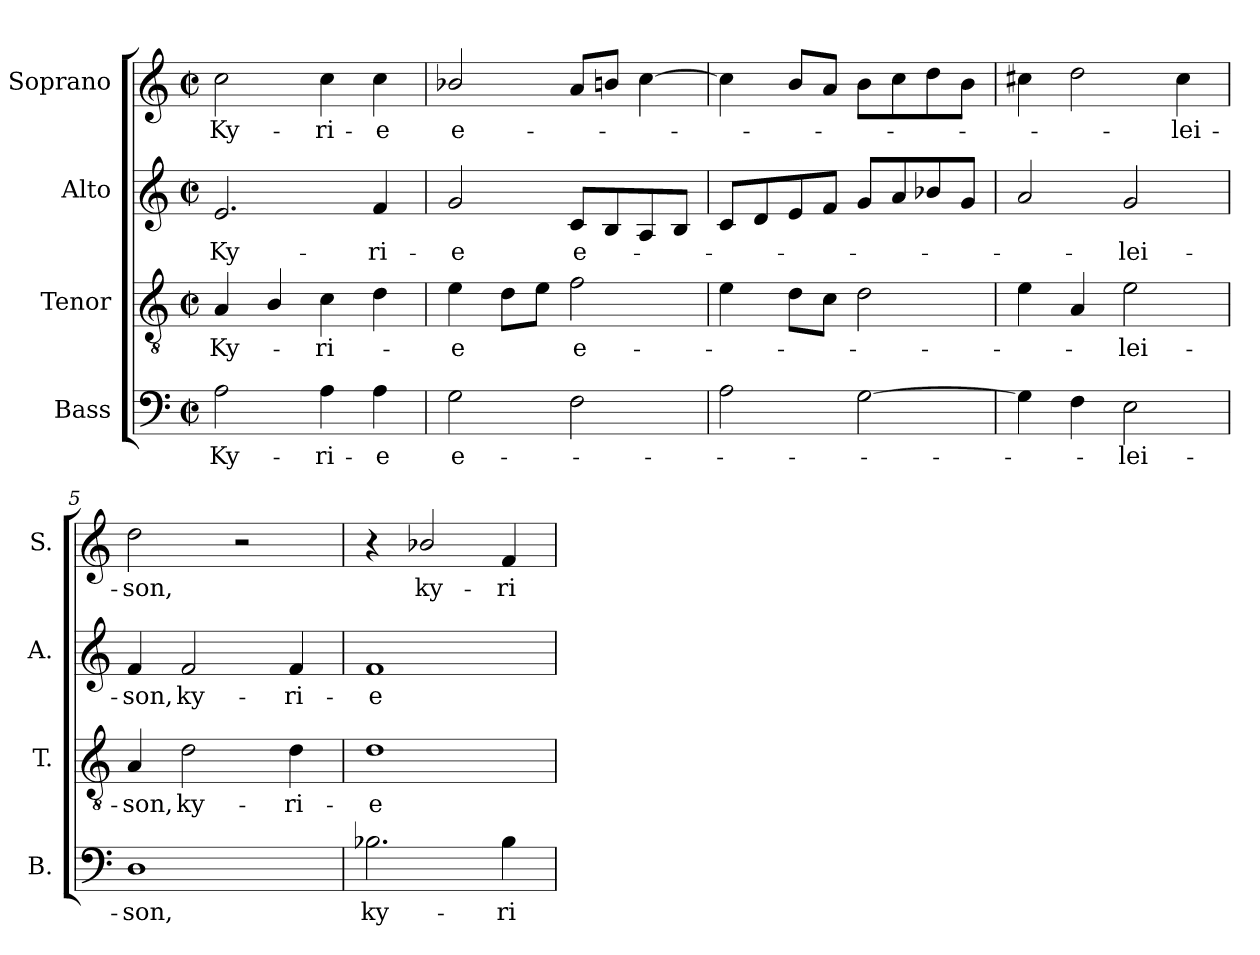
**kern	**text	**kern	**text	**kern	**text	**kern	**text
*part4	*part4	*part3	*part3	*part2	*part2	*part1	*part1
*staff4	*staff4	*staff3	*staff3	*staff2	*staff2	*staff1	*staff1
*I"Bass	*	*I"Tenor	*	*I"Alto	*	*I"Soprano	*
*I'B.	*	*I'T.	*	*I'A.	*	*I'S.	*
!!LO:PB:g=z
*clefF4	*	*clefGv2	*	*clefG2	*	*clefG2	*
*	*	*ITrd7c12	*	*	*	*	*
*k[]	*	*k[]	*	*k[]	*	*k[]	*
*C:	*	*C:	*	*C:	*	*C:	*
*M2/2	*	*M2/2	*	*M2/2	*	*M2/2	*
*met(c|)	*	*met(c|)	*	*met(c|)	*	*met(c|)	*
=1	=1	=1	=1	=1	=1	=1	=1
!	!LO:LY:b:color=#000000	!	!	!	!	!	!
!	!	!	!LO:LY:b:color=#000000	!	!	!	!
!	!	!	!	!	!LO:LY:b:color=#000000	!	!
!	!	!	!	!	!	!	!LO:LY:b:color=#000000
2Ai\	Ky-	4AAi/	Ky-	2.ei/	Ky-	2cci\	Ky-
.	.	4BBi/	.	.	.	.	.
!	!LO:LY:b:color=#000000	!	!	!	!	!	!
!	!	!	!LO:LY:b:color=#000000	!	!	!	!
!	!	!	!	!	!	!	!LO:LY:b:color=#000000
4Ai\	-ri-	4Ci\	-ri-	.	.	4cci\	-ri-
!	!LO:LY:b:color=#000000	!	!	!	!	!	!
!	!	!	!	!	!LO:LY:b:color=#000000	!	!
!	!	!	!	!	!	!	!LO:LY:b:color=#000000
4Ai\	-e	4Di\	.	4fi/	-ri-	4cci\	-e
=2	=2	=2	=2	=2	=2	=2	=2
!	!LO:LY:b:color=#000000	!	!	!	!	!	!
!	!	!	!LO:LY:b:color=#000000	!	!	!	!
!	!	!	!	!	!LO:LY:b:color=#000000	!	!
!	!	!	!	!	!	!	!LO:LY:b:color=#000000
2Gi\	e-	4Ei\	-e	2gi/	-e	2b-Xi/	e-
.	.	8Di\L	.	.	.	.	.
.	.	8Ei\J	.	.	.	.	.
!	!	!	!LO:LY:b:color=#000000	!	!	!	!
!	!	!	!	!	!LO:LY:b:color=#000000	!	!
2Fi\	.	2Fi\	e-	8ci/L	e-	8ai/L	.
.	.	.	.	8Bi/	.	8bi/J	.
.	.	.	.	8Ai/	.	[4cci\	.
.	.	.	.	8Bi/J	.	.	.
=3	=3	=3	=3	=3	=3	=3	=3
2Ai\	.	4Ei\	.	8ci/L	.	4cci\]	.
.	.	.	.	8di/	.	.	.
.	.	8Di\L	.	8ei/	.	8bi/L	.
.	.	8Ci\J	.	8fi/J	.	8ai/J	.
[2Gi\	.	2Di\	.	8gi/L	.	8bi\L	.
.	.	.	.	8ai/	.	8cci\	.
.	.	.	.	8b-Xi/	.	8ddi\	.
.	.	.	.	8gi/J	.	8bi\J	.
=4	=4	=4	=4	=4	=4	=4	=4
4Gi\]	.	4Ei\	.	2ai/	.	4cc#Xi\	.
4Fi\	.	4AAi/	.	.	.	2ddi\	.
!	!LO:LY:b:color=#000000	!	!	!	!	!	!
!	!	!	!LO:LY:b:color=#000000	!	!	!	!
!	!	!	!	!	!LO:LY:b:color=#000000	!	!
2Ei\	-lei-	2Ei\	-lei-	2gi/	-lei-	.	.
!	!	!	!	!	!	!	!LO:LY:b:color=#000000
.	.	.	.	.	.	4cc#i\	-lei-
=5	=5	=5	=5	=5	=5	=5	=5
!	!LO:LY:b:color=#000000	!	!	!	!	!	!
!	!	!	!LO:LY:b:color=#000000	!	!	!	!
!	!	!	!	!	!LO:LY:b:color=#000000	!	!
!	!	!	!	!	!	!	!LO:LY:b:color=#000000
1Di	-son,	4AAi/	-son,	4fi/	-son,	2ddi\	-son,
!	!	!	!LO:LY:b:color=#000000	!	!	!	!
!	!	!	!	!	!LO:LY:b:color=#000000	!	!
.	.	2Di\	ky-	2fi/	ky-	.	.
.	.	.	.	.	.	2r	.
!	!	!	!LO:LY:b:color=#000000	!	!	!	!
!	!	!	!	!	!LO:LY:b:color=#000000	!	!
.	.	4Di\	-ri-	4fi/	-ri-	.	.
=6	=6	=6	=6	=6	=6	=6	=6
!	!LO:LY:b:color=#000000	!	!	!	!	!	!
!	!	!	!LO:LY:b:color=#000000	!	!	!	!
!	!	!	!	!	!LO:LY:b:color=#000000	!	!
2.B-Xi\	ky-	1Di	-e	1fi	-e	4r	.
!	!	!	!	!	!	!	!LO:LY:b:color=#000000
.	.	.	.	.	.	2b-Xi/	ky-
!	!LO:LY:b:color=#000000	!	!	!	!	!	!
!	!	!	!	!	!	!	!LO:LY:b:color=#000000
4B-i\	-ri-	.	.	.	.	4fi/	-ri-
=	=	=	=	=	=	=	=
*-	*-	*-	*-	*-	*-	*-	*-
